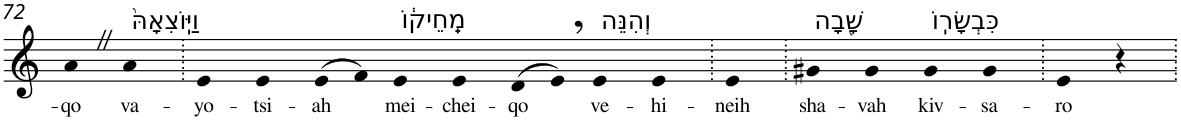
**kern	**text
*part1	*part1
*staff1	*staff1
*I"Piano	*
*I'Pno	*
!!LO:PB:g=z
*clefG2	*
*k[]	*
=72	=72
!	!LO:LY:b
4aZ	-qo
!LO:TX:a:t=וַיּֽוֹצִאָהּ֙	!
!	!LO:LY:b
4a	va-
=73.	=73.
!	!LO:LY:b
4e	-yo-
!	!LO:LY:b
4e	-tsi-
!	!LO:LY:b
(>8e	-ah
8f)	.
!LO:TX:a:t=מֵֽחֵיק֔וֹ	!
!	!LO:LY:b
4e	mei-
!	!LO:LY:b
4e	-chei-
!	!LO:LY:b
(>8d	-qo
8e,)	.
!LO:TX:a:t=וְהִנֵּה	!
!	!LO:LY:b
4e	ve-
!	!LO:LY:b
4e	-hi-
=74.	=74.
!	!LO:LY:b
4e	-neih
=75.	=75.
!LO:TX:a:t=שָׁ֖בָה	!
!	!LO:LY:b
4g#X	sha-
!	!LO:LY:b
4g#	-vah
!LO:TX:a:t=כִּבְשָׂרֽוֹ	!
!	!LO:LY:b
4g#	kiv-
!	!LO:LY:b
4g#	-sa-
=76.	=76.
!	!LO:LY:b
4e	-ro
4r	.
=.	=.
*-	*-
